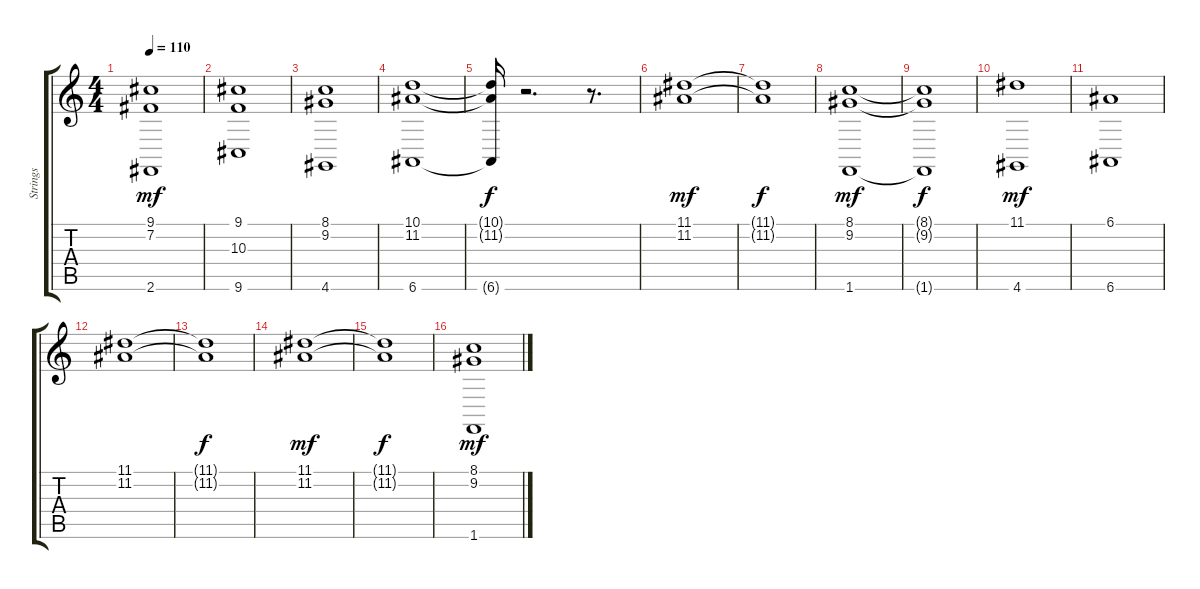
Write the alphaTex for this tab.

\track ("Strings" "Strings") {instrument synthstrings1}
\staff {score tabs}
\tuning (E4 B3 G3 D3 A2 E2) {hide}
\ts (4 4)
\tempo 110
\clef g2
\ks c
(9.1 7.2 2.6).1{dy mf} |
(9.1 10.3 9.6).1 |
(8.1 9.2 4.6).1 |
(10.1 11.2 6.6).1 |
(10.1{t} 11.2{t} 6.6{t}).16{dy f} r.2{d} r.8{d} |
(11.1 11.2).1{dy mf} |
(11.1{t} 11.2{t}).1{dy f} |
(8.1 9.2 1.6).1{dy mf} |
(8.1{t} 9.2{t} 1.6{t}).1{dy f} |
(11.1 4.6).1{dy mf} |
(6.1 6.6).1 |
(11.1 11.2).1 |
(11.1{t} 11.2{t}).1{dy f} |
(11.1 11.2).1{dy mf} |
(11.1{t} 11.2{t}).1{dy f} |
(8.1 9.2 1.6).1{dy mf}
